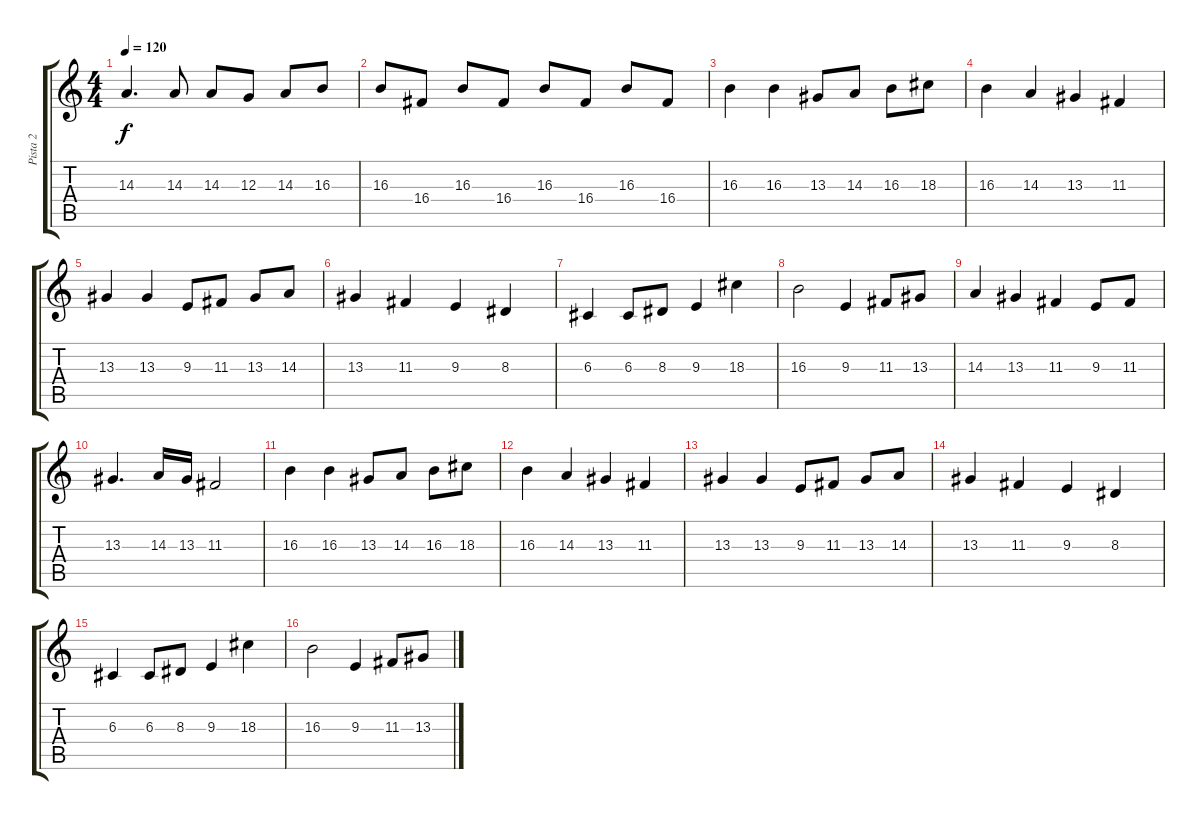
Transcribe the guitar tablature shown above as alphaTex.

\track ("Pista 2" "Pista 2") {instrument acousticgrandpiano}
\staff {score tabs}
\tuning (E4 B3 G3 D3 A2 E2) {hide}
\ts (4 4)
\tempo 120
\clef g2
\ks c
14.3.4{d dy f} 14.3.8 14.3.8 12.3.8 14.3.8 16.3.8 |
16.3.8 16.4.8 16.3.8 16.4.8 16.3.8 16.4.8 16.3.8 16.4.8 |
16.3.4 16.3.4 13.3.8 14.3.8 16.3.8 18.3.8 |
16.3.4 14.3.4 13.3.4 11.3.4 |
13.3.4 13.3.4 9.3.8 11.3.8 13.3.8 14.3.8 |
13.3.4 11.3.4 9.3.4 8.3.4 |
6.3.4 6.3.8 8.3.8 9.3.4 18.3.4 |
16.3.2 9.3.4 11.3.8 13.3.8 |
14.3.4 13.3.4 11.3.4 9.3.8 11.3.8 |
13.3.4{d} 14.3.16 13.3.16 11.3.2 |
16.3.4 16.3.4 13.3.8 14.3.8 16.3.8 18.3.8 |
16.3.4 14.3.4 13.3.4 11.3.4 |
13.3.4 13.3.4 9.3.8 11.3.8 13.3.8 14.3.8 |
13.3.4 11.3.4 9.3.4 8.3.4 |
6.3.4 6.3.8 8.3.8 9.3.4 18.3.4 |
16.3.2 9.3.4 11.3.8 13.3.8
